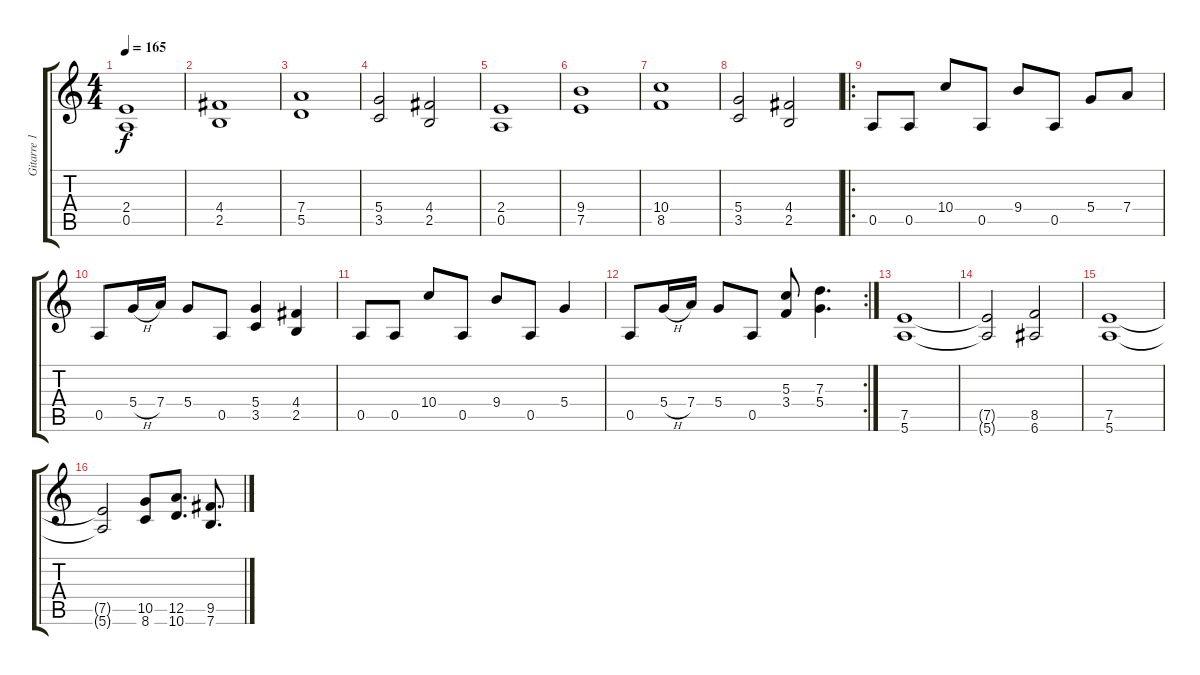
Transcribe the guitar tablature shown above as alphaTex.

\track ("Gitarre 1" "Gitarre 1") {instrument distortionguitar}
\staff {score tabs}
\tuning (E4 B3 G3 D3 A2 E2) {hide}
\ts (4 4)
\tempo 165
\clef g2
\ks c
(2.4 0.5).1{dy f} |
(4.4 2.5).1 |
(7.4 5.5).1 |
(5.4 3.5).2 (4.4 2.5).2 |
(2.4 0.5).1 |
(9.4 7.5).1 |
(10.4 8.5).1 |
(5.4 3.5).2 (4.4 2.5).2 |
\ro
0.5.8 0.5.8 10.4.8 0.5.8 9.4.8 0.5.8 5.4.8 7.4.8 |
0.5.8 5.4{h}.16 7.4.16 5.4.8 0.5.8 (5.4 3.5).4 (4.4 2.5).4 |
0.5.8 0.5.8 10.4.8 0.5.8 9.4.8 0.5.8 5.4.4 |
\rc 2
0.5.8 5.4{h}.16 7.4.16 5.4.8 0.5.8 (5.3 3.4).8 (7.3 5.4).4{d} |
(7.5 5.6).1 |
(7.5{t} 5.6{t}).2 (8.5 6.6).2 |
(7.5 5.6).1 |
(7.5{t} 5.6{t}).2 (10.5 8.6).8 (12.5 10.6).8{d} (9.5 7.6).8{d}
